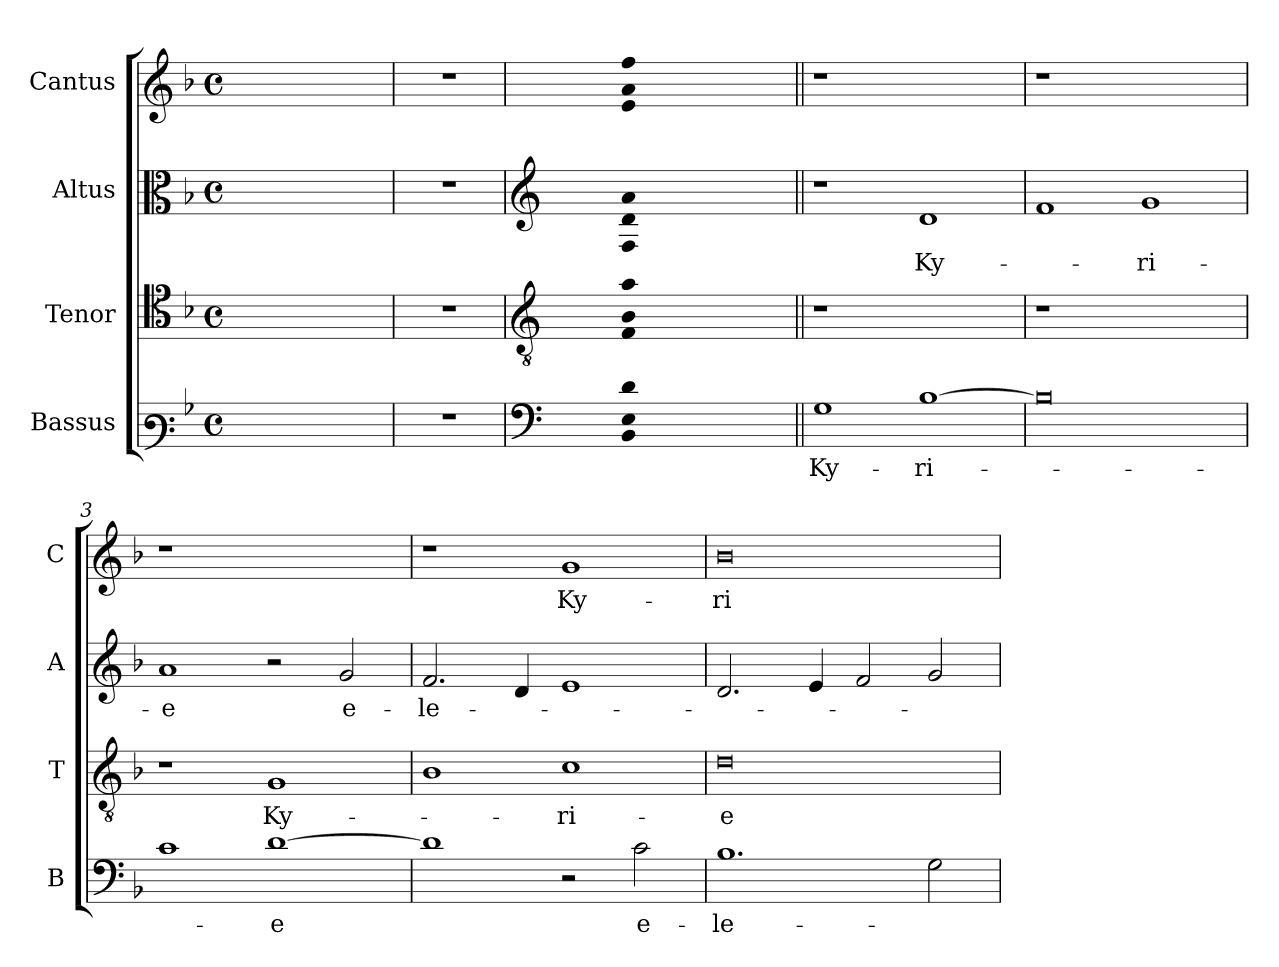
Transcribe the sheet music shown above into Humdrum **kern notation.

**kern	**text	**kern	**text	**kern	**text	**kern	**text
*part4	*part4	*part3	*part3	*part2	*part2	*part1	*part1
*staff4	*staff4	*staff3	*staff3	*staff2	*staff2	*staff1	*staff1
*I"Bassus	*	*I"Tenor	*	*I"Altus	*	*I"Cantus	*
*I'B	*	*I'T	*	*I'A	*	*I'C	*
*clefF3	*	*clefC4	*	*clefC3	*	*clefG2	*
*k[b-]	*	*k[b-]	*	*k[b-]	*	*k[b-]	*
*F:	*	*F:	*	*F:	*	*F:	*
*M4/4	*	*M4/4	*	*M4/4	*	*M4/4	*
*met(c)	*	*met(c)	*	*met(c)	*	*met(c)	*
=	=	=	=	=	=	=	=
0ryy	.	0ryy	.	0ryy	.	0ryy	.
=1X	=1X	=1X	=1X	=1X	=1X	=1X	=1X
1r	.	1r	.	1r	.	1r	.
=2X	=2X	=2X	=2X	=2X	=2X	=2X	=2X
*clefF4	*	*clefGv2	*	*clefG2	*	*	*
2ryy	.	2ryy	.	2ryy	.	2ryy	.
!LO:N:n=1:head=solid	!	!	!	!	!	!	!
!LO:N:n=2:head=solid	!	!	!	!	!	!	!
!LO:N:n=3:head=solid	!	!LO:N:n=1:head=solid	!	!	!	!	!
!	!	!LO:N:n=2:head=solid	!	!	!	!	!
!	!	!LO:N:n=3:head=solid	!	!LO:N:n=1:head=solid	!	!	!
!	!	!	!	!LO:N:n=2:head=solid	!	!	!
!	!	!	!	!LO:N:n=3:head=solid	!	!LO:N:n=1:head=solid	!
!	!	!	!	!	!	!LO:N:n=2:head=solid	!
!	!	!	!	!	!	!LO:N:n=3:head=solid	!
1BB-! 1E! 1d!	.	1F! 1B-! 1a!	.	1F! 1d! 1a!	.	1e! 1a! 1ff!	.
2ryy	.	2ryy	.	2ryy	.	2ryy	.
=1||	=1||	=1||	=1||	=1||	=1||	=1||	=1||
!	!LO:LY:b	!	!	!	!	!	!
1G	Ky-	1r	.	1r	.	1r	.
!	!LO:LY:b	!	!	!	!	!	!
!	!	!	!	!	!LO:LY:b	!	!
[1B-	-ri-	1ryy	.	1d	Ky-	1ryy	.
=2	=2	=2	=2	=2	=2	=2	=2
0B-]	.	1r	.	1f	.	1r	.
!	!	!	!	!	!LO:LY:b	!	!
.	.	1ryy	.	1g	-ri-	1ryy	.
=3	=3	=3	=3	=3	=3	=3	=3
!	!	!	!	!	!LO:LY:b	!	!
1c	.	1r	.	1a	-e	1r	.
!	!LO:LY:b	!	!	!	!	!	!
!	!	!	!LO:LY:b	!	!	!	!
[1d	-e	1G	Ky-	2r	.	1ryy	.
!	!	!	!	!	!LO:LY:b	!	!
.	.	.	.	2g/	e-	.	.
=4	=4	=4	=4	=4	=4	=4	=4
!	!	!	!	!	!LO:LY:b	!	!
1d]	.	1B-	.	2.f/	-le-	1r	.
.	.	.	.	4d/	.	.	.
!	!	!	!LO:LY:b	!	!	!	!
!	!	!	!	!	!	!	!LO:LY:b
2r	.	1c	-ri-	1e	.	1g	Ky-
!	!LO:LY:b	!	!	!	!	!	!
2c\	e-	.	.	.	.	.	.
=5	=5	=5	=5	=5	=5	=5	=5
!	!LO:LY:b	!	!	!	!	!	!
!	!	!	!LO:LY:b	!	!	!	!
!	!	!	!	!	!	!	!LO:LY:b
1.B-	-le-	0d	-e	2.d/	.	0b-	-ri-
.	.	.	.	4e/	.	.	.
.	.	.	.	2f/	.	.	.
2G\	.	.	.	2g/	.	.	.
=	=	=	=	=	=	=	=
*-	*-	*-	*-	*-	*-	*-	*-
